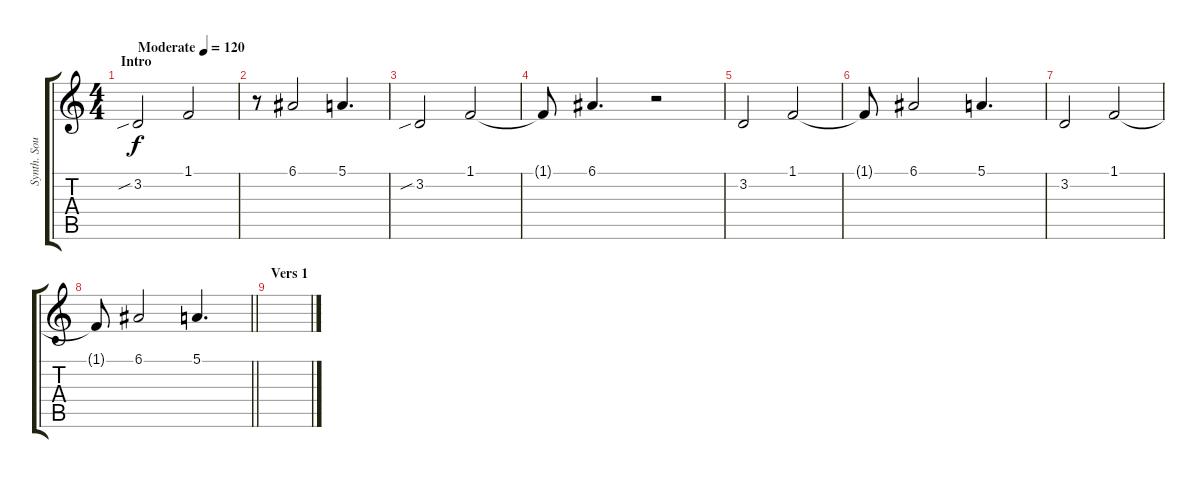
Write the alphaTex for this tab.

\track ("Synth. Sounds 2" "Synth. Sou") {instrument lead2sawtooth}
\staff {score tabs}
\tuning (E4 B3 G3 D3 A2 E2) {hide}
\ts (4 4)
\section ("" "Intro")
\tempo (120 "Moderate")
\clef g2
\ks c
3.2{sib}.2{dy f instrument lead2sawtooth} 1.1.2 |
r.8 6.1.2 5.1.4{d} |
3.2{sib}.2 1.1.2 |
1.1{t}.8 6.1.4{d} r.2 |
3.2.2 1.1.2 |
1.1{t}.8 6.1.2 5.1.4{d} |
3.2.2 1.1.2 |
\barLineRight lightlight
1.1{t}.8 6.1.2 5.1.4{d} |
\section ("" "Vers 1")
